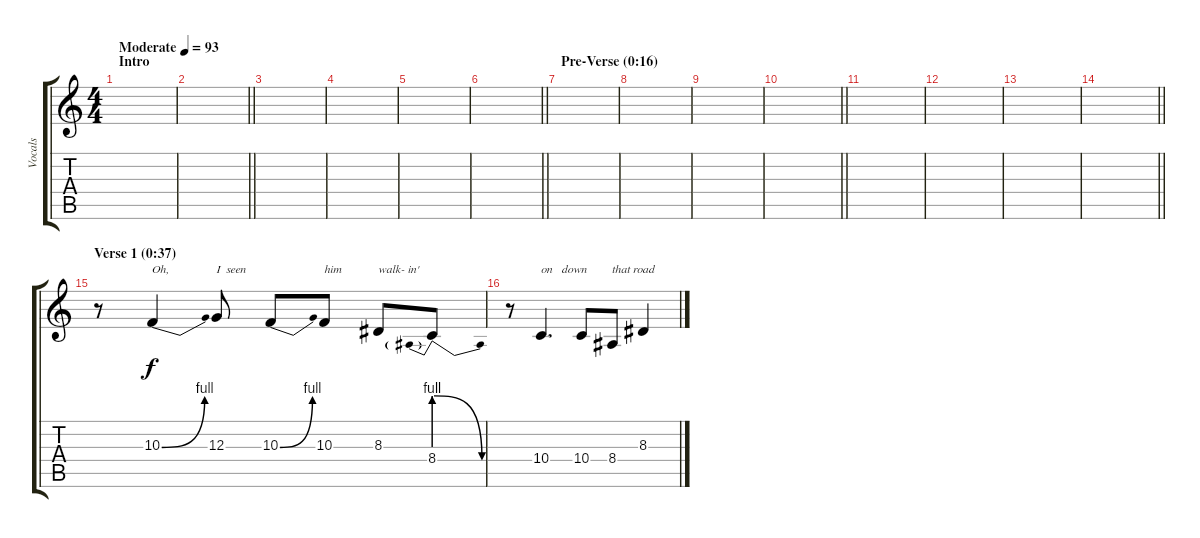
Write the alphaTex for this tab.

\track ("Vocals" "Vocals") {instrument clarinet}
\staff {score tabs}
\tuning (E4 B3 G3 D3 A2 E2) {hide}
\ts (4 4)
\section ("" "Intro")
\tempo (93 "Moderate")
\clef g2
\ks c
|
\barLineRight lightlight
|
|
|
|
\barLineRight lightlight
|
\section ("" "Pre-Verse (0:16)")
|
|
|
\barLineRight lightlight
|
|
|
|
\barLineRight lightlight
|
\section ("" "Verse 1 (0:37)")
r.8 10.3{be (bend 0 0 60 4)}.4{txt "Oh, "} 12.3.8{txt "I  seen"} 10.3{be (bend 0 0 60 4)}.8 10.3.8{txt "him"} 8.3.8{txt "walk- in'"} 8.4{be (prebendrelease 0 4 60 0)}.8 |
r.8 10.4.4{d txt "on   down"} 10.4.8 8.4.8{txt "that road"} 8.3.4
